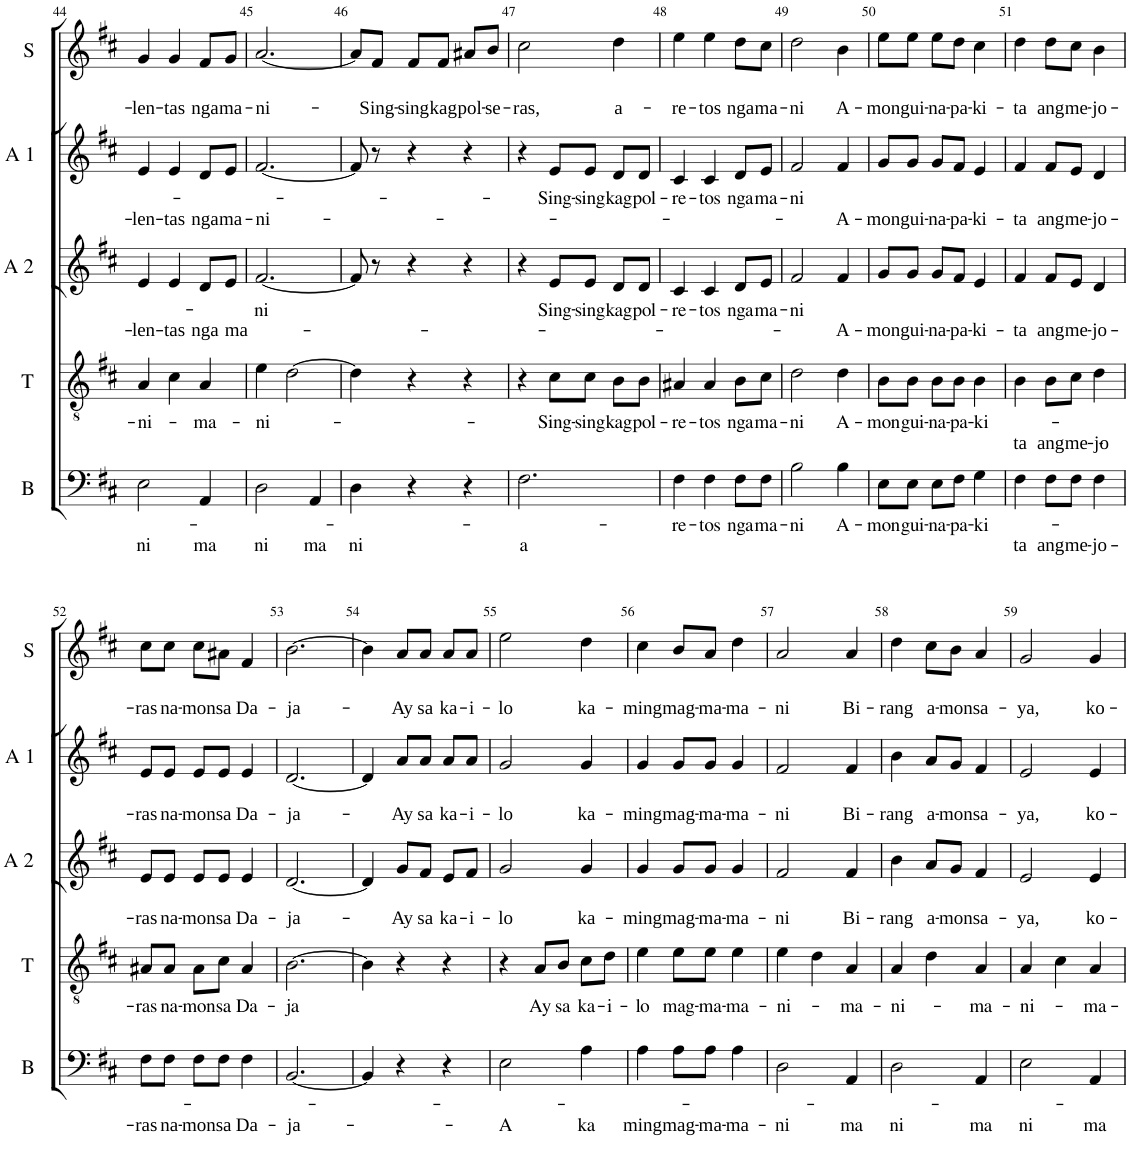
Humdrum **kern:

**kern	**text	**text	**kern	**text	**text	**kern	**text	**text	**kern	**text	**text	**kern	**text	**text
*part5	*part5	*part5	*part4	*part4	*part4	*part3	*part3	*part3	*part2	*part2	*part2	*part1	*part1	*part1
*staff5	*staff5	*staff5	*staff4	*staff4	*staff4	*staff3	*staff3	*staff3	*staff2	*staff2	*staff2	*staff1	*staff1	*staff1
*I"Basse	*	*	*I"Ténor	*	*	*I"Alto 2	*	*	*I"Alto 1	*	*	*I"Soprano	*	*
*I'B	*	*	*I'T	*	*	*I'A 2	*	*	*I'A 1	*	*	*I'S	*	*
!!LO:PB:g=z
*clefF4	*	*	*clefGv2	*	*	*clefG2	*	*	*clefG2	*	*	*clefG2	*	*
*	*	*	*	*	*	*Trd1c2	*	*	*	*	*	*	*	*
*k[f#c#]	*	*	*k[f#c#]	*	*	*k[f#c#]	*	*	*k[f#c#]	*	*	*k[f#c#]	*	*
*b:	*	*	*b:	*	*	*b:	*	*	*b:	*	*	*b:	*	*
*M3/4	*	*	*M3/4	*	*	*M3/4	*	*	*M3/4	*	*	*M3/4	*	*
=44	=44	=44	=44	=44	=44	=44	=44	=44	=44	=44	=44	=44	=44	=44
!	!	!LO:LY:b	!	!LO:LY:b	!	!	!	!LO:LY:b	!	!	!LO:LY:b	!	!	!LO:LY:b
2E\	.	ni	4A/	-ni-	.	4e/	.	-len-	4e/	.	-len-	4g/	.	-len-
!	!	!	!	!	!	!	!	!LO:LY:b	!	!	!LO:LY:b	!	!	!LO:LY:b
.	.	.	4c#\	.	.	4e/	.	-tas	4e/	.	-tas	4g/	.	-tas
!	!	!LO:LY:b	!	!LO:LY:b	!	!	!	!LO:LY:b	!	!	!LO:LY:b	!	!	!LO:LY:b
4AA/	.	ma	4A/	-ma-	.	8d/L	.	nga	8d/L	.	nga	8f#/L	.	nga
!	!	!	!	!	!	!	!	!LO:LY:b	!	!	!LO:LY:b	!	!	!LO:LY:b
.	.	.	.	.	.	8e/J	.	ma-	8e/J	.	ma-	8g/J	.	ma-
=45	=45	=45	=45	=45	=45	=45	=45	=45	=45	=45	=45	=45	=45	=45
!	!	!LO:LY:b	!	!LO:LY:b	!	!	!LO:LY:b	!	!	!	!LO:LY:b	!	!	!LO:LY:b
2D\	.	ni	4e\	-ni-	.	[2.f#/	ni	.	[2.f#/	.	-ni-	[2.a/	.	-ni-
.	.	.	[2d\	.	.	.	.	.	.	.	.	.	.	.
!	!	!LO:LY:b	!	!	!	!	!	!	!	!	!	!	!	!
4AA/	.	ma	.	.	.	.	.	.	.	.	.	.	.	.
=46	=46	=46	=46	=46	=46	=46	=46	=46	=46	=46	=46	=46	=46	=46
!	!	!LO:LY:b	!	!	!	!	!	!	!	!	!	!	!	!
4D\	.	ni	4d\]	.	.	8f#/]	.	.	8f#/]	.	.	8a/L]	.	.
!	!	!	!	!	!	!	!	!	!	!	!	!	!	!LO:LY:b
.	.	.	.	.	.	8r	.	.	8r	.	.	8f#/J	.	-Sing-
!	!	!	!	!	!	!	!	!	!	!	!	!	!	!LO:LY:b
4r	.	.	4r	.	.	4r	.	.	4r	.	.	8f#/L	.	-sing
!	!	!	!	!	!	!	!	!	!	!	!	!	!	!LO:LY:b
.	.	.	.	.	.	.	.	.	.	.	.	8f#/J	.	kag
!	!	!	!	!	!	!	!	!	!	!	!	!	!	!LO:LY:b
4r	.	.	4r	.	.	4r	.	.	4r	.	.	8a#X/L	.	pol-
!	!	!	!	!	!	!	!	!	!	!	!	!	!	!LO:LY:b
.	.	.	.	.	.	.	.	.	.	.	.	8b/J	.	-se-
=47	=47	=47	=47	=47	=47	=47	=47	=47	=47	=47	=47	=47	=47	=47
!	!	!LO:LY:b	!	!	!	!	!	!	!	!	!	!	!	!LO:LY:b
2.F#\	.	a	4r	.	.	4r	.	.	4r	.	.	2cc#\	.	-ras,
!	!	!	!	!LO:LY:b	!	!	!LO:LY:b	!	!	!LO:LY:b	!	!	!	!
.	.	.	8c#\L	-Sing-	.	8e/L	-Sing-	.	8e/L	-Sing-	.	.	.	.
!	!	!	!	!LO:LY:b	!	!	!LO:LY:b	!	!	!LO:LY:b	!	!	!	!
.	.	.	8c#\J	-sing	.	8e/J	-sing	.	8e/J	-sing	.	.	.	.
!	!	!	!	!LO:LY:b	!	!	!LO:LY:b	!	!	!LO:LY:b	!	!	!	!LO:LY:b
.	.	.	8B\L	kag	.	8d/L	kag	.	8d/L	kag	.	4dd\	.	a-
!	!	!	!	!LO:LY:b	!	!	!LO:LY:b	!	!	!LO:LY:b	!	!	!	!
.	.	.	8B\J	pol-	.	8d/J	pol-	.	8d/J	pol-	.	.	.	.
=48	=48	=48	=48	=48	=48	=48	=48	=48	=48	=48	=48	=48	=48	=48
!	!LO:LY:b	!	!	!LO:LY:b	!	!	!LO:LY:b	!	!	!LO:LY:b	!	!	!	!LO:LY:b
4F#\	-re-	.	4A#X/	-re-	.	4c#/	-re-	.	4c#/	-re-	.	4ee\	.	-re-
!	!LO:LY:b	!	!	!LO:LY:b	!	!	!LO:LY:b	!	!	!LO:LY:b	!	!	!	!LO:LY:b
4F#\	-tos	.	4A#/	-tos	.	4c#/	-tos	.	4c#/	-tos	.	4ee\	.	-tos
!	!LO:LY:b	!	!	!LO:LY:b	!	!	!LO:LY:b	!	!	!LO:LY:b	!	!	!	!LO:LY:b
8F#\L	nga	.	8B\L	nga	.	8d/L	nga	.	8d/L	nga	.	8dd\L	.	nga
!	!LO:LY:b	!	!	!LO:LY:b	!	!	!LO:LY:b	!	!	!LO:LY:b	!	!	!	!LO:LY:b
8F#\J	ma-	.	8c#\J	ma-	.	8e/J	ma-	.	8e/J	ma-	.	8cc#\J	.	ma-
=49	=49	=49	=49	=49	=49	=49	=49	=49	=49	=49	=49	=49	=49	=49
!	!LO:LY:b	!	!	!LO:LY:b	!	!	!LO:LY:b	!	!	!LO:LY:b	!	!	!	!LO:LY:b
2B\	-ni	.	2d\	-ni	.	2f#/	-ni	.	2f#/	-ni	.	2dd\	.	-ni
!	!LO:LY:b	!	!	!LO:LY:b	!	!	!	!LO:LY:b	!	!	!LO:LY:b	!	!	!LO:LY:b
4B\	A-	.	4d\	A-	.	4f#/	.	A-	4f#/	.	A-	4b\	.	A-
=50	=50	=50	=50	=50	=50	=50	=50	=50	=50	=50	=50	=50	=50	=50
!	!LO:LY:b	!	!	!LO:LY:b	!	!	!	!LO:LY:b	!	!	!LO:LY:b	!	!	!LO:LY:b
8E\L	-mon	.	8B\L	-mon	.	8g/L	.	-mon	8g/L	.	-mon	8ee\L	.	-mon
!	!LO:LY:b	!	!	!LO:LY:b	!	!	!	!LO:LY:b	!	!	!LO:LY:b	!	!	!LO:LY:b
8E\J	gui-	.	8B\J	gui-	.	8g/J	.	gui-	8g/J	.	gui-	8ee\J	.	gui-
!	!LO:LY:b	!	!	!LO:LY:b	!	!	!	!LO:LY:b	!	!	!LO:LY:b	!	!	!LO:LY:b
8E\L	-na-	.	8B\L	-na-	.	8g/L	.	-na-	8g/L	.	-na-	8ee\L	.	-na-
!	!LO:LY:b	!	!	!LO:LY:b	!	!	!	!LO:LY:b	!	!	!LO:LY:b	!	!	!LO:LY:b
8F#\J	-pa-	.	8B\J	-pa-	.	8f#/J	.	-pa-	8f#/J	.	-pa-	8dd\J	.	-pa-
!	!LO:LY:b	!	!	!LO:LY:b	!	!	!	!LO:LY:b	!	!	!LO:LY:b	!	!	!LO:LY:b
4G\	-ki-	.	4B\	-ki-	.	4e/	.	-ki-	4e/	.	-ki-	4cc#\	.	-ki-
=51	=51	=51	=51	=51	=51	=51	=51	=51	=51	=51	=51	=51	=51	=51
!	!	!LO:LY:b	!	!	!LO:LY:b	!	!	!LO:LY:b	!	!	!LO:LY:b	!	!	!LO:LY:b
4F#\	.	-ta	4B\	.	-ta	4f#/	.	-ta	4f#/	.	-ta	4dd\	.	-ta
!	!	!LO:LY:b	!	!	!LO:LY:b	!	!	!LO:LY:b	!	!	!LO:LY:b	!	!	!LO:LY:b
8F#\L	.	ang	8B\L	.	ang	8f#/L	.	ang	8f#/L	.	ang	8dd\L	.	ang
!	!	!LO:LY:b	!	!	!LO:LY:b	!	!	!LO:LY:b	!	!	!LO:LY:b	!	!	!LO:LY:b
8F#\J	.	me-	8c#\J	.	me-	8e/J	.	me-	8e/J	.	me-	8cc#\J	.	me-
!	!	!LO:LY:b	!	!	!LO:LY:b	!	!	!LO:LY:b	!	!	!LO:LY:b	!	!	!LO:LY:b
4F#\	.	-jo-	4d\	.	-jo-	4d/	.	-jo-	4d/	.	-jo-	4b\	.	-jo-
!!LO:LB:g=z
=52	=52	=52	=52	=52	=52	=52	=52	=52	=52	=52	=52	=52	=52	=52
!	!	!LO:LY:b	!	!LO:LY:b	!	!	!	!LO:LY:b	!	!	!LO:LY:b	!	!	!LO:LY:b
8F#\L	.	-ras	8A#X/L	-ras	.	8e/L	.	-ras	8e/L	.	-ras	8cc#\L	.	-ras
!	!	!LO:LY:b	!	!LO:LY:b	!	!	!	!LO:LY:b	!	!	!LO:LY:b	!	!	!LO:LY:b
8F#\J	.	na-	8A#/J	na-	.	8e/J	.	na-	8e/J	.	na-	8cc#\J	.	na-
!	!	!LO:LY:b	!	!LO:LY:b	!	!	!	!LO:LY:b	!	!	!LO:LY:b	!	!	!LO:LY:b
8F#\L	.	-mon	8A#\L	-mon	.	8e/L	.	-mon	8e/L	.	-mon	8cc#\L	.	-mon
!	!	!LO:LY:b	!	!LO:LY:b	!	!	!	!LO:LY:b	!	!	!LO:LY:b	!	!	!LO:LY:b
8F#\J	.	sa	8c#\J	sa	.	8e/J	.	sa	8e/J	.	sa	8a#X\J	.	sa
!	!	!LO:LY:b	!	!LO:LY:b	!	!	!	!LO:LY:b	!	!	!LO:LY:b	!	!	!LO:LY:b
4F#\	.	Da-	4A#/	Da-	.	4e/	.	Da-	4e/	.	Da-	4f#/	.	Da-
=53	=53	=53	=53	=53	=53	=53	=53	=53	=53	=53	=53	=53	=53	=53
!	!	!LO:LY:b	!	!LO:LY:b	!	!	!	!LO:LY:b	!	!	!LO:LY:b	!	!	!LO:LY:b
[2.BB/	.	-ja-	[2.B\	-ja	.	[2.d/	.	-ja-	[2.d/	.	-ja-	[2.b\	.	-ja-
=54	=54	=54	=54	=54	=54	=54	=54	=54	=54	=54	=54	=54	=54	=54
4BB/]	.	.	4B\]	.	.	4d/]	.	.	4d/]	.	.	4b\]	.	.
!	!	!	!	!	!	!	!	!LO:LY:b	!	!	!LO:LY:b	!	!	!LO:LY:b
4r	.	.	4r	.	.	8g/L	.	-Ay	8a/L	.	-Ay	8a/L	.	-Ay
!	!	!	!	!	!	!	!	!LO:LY:b	!	!	!LO:LY:b	!	!	!LO:LY:b
.	.	.	.	.	.	8f#/J	.	sa	8a/J	.	sa	8a/J	.	sa
!	!	!	!	!	!	!	!	!LO:LY:b	!	!	!LO:LY:b	!	!	!LO:LY:b
4r	.	.	4r	.	.	8e/L	.	ka-	8a/L	.	ka-	8a/L	.	ka-
!	!	!	!	!	!	!	!	!LO:LY:b	!	!	!LO:LY:b	!	!	!LO:LY:b
.	.	.	.	.	.	8f#/J	.	-i-	8a/J	.	-i-	8a/J	.	-i-
=55	=55	=55	=55	=55	=55	=55	=55	=55	=55	=55	=55	=55	=55	=55
!	!	!LO:LY:b	!	!	!	!	!	!LO:LY:b	!	!	!LO:LY:b	!	!	!LO:LY:b
2E\	.	A	4r	.	.	2g/	.	-lo	2g/	.	-lo	2ee\	.	-lo
!	!	!	!	!LO:LY:b	!	!	!	!	!	!	!	!	!	!
.	.	.	8A/L	-Ay	.	.	.	.	.	.	.	.	.	.
!	!	!	!	!LO:LY:b	!	!	!	!	!	!	!	!	!	!
.	.	.	8B/J	sa	.	.	.	.	.	.	.	.	.	.
!	!	!LO:LY:b	!	!LO:LY:b	!	!	!	!LO:LY:b	!	!	!LO:LY:b	!	!	!LO:LY:b
4A\	.	ka	8c#\L	ka-	.	4g/	.	ka-	4g/	.	ka-	4dd\	.	ka-
!	!	!	!	!LO:LY:b	!	!	!	!	!	!	!	!	!	!
.	.	.	8d\J	-i-	.	.	.	.	.	.	.	.	.	.
=56	=56	=56	=56	=56	=56	=56	=56	=56	=56	=56	=56	=56	=56	=56
!	!	!LO:LY:b	!	!LO:LY:b	!	!	!	!LO:LY:b	!	!	!LO:LY:b	!	!	!LO:LY:b
4A\	.	-ming	4e\	-lo	.	4g/	.	-ming	4g/	.	-ming	4cc#\	.	-ming
!	!	!LO:LY:b	!	!LO:LY:b	!	!	!	!LO:LY:b	!	!	!LO:LY:b	!	!	!LO:LY:b
8A\L	.	mag-	8e\L	mag-	.	8g/L	.	mag-	8g/L	.	mag-	8b/L	.	mag-
!	!	!LO:LY:b	!	!LO:LY:b	!	!	!	!LO:LY:b	!	!	!LO:LY:b	!	!	!LO:LY:b
8A\J	.	-ma-	8e\J	-ma-	.	8g/J	.	-ma-	8g/J	.	-ma-	8a/J	.	-ma-
!	!	!LO:LY:b	!	!LO:LY:b	!	!	!	!LO:LY:b	!	!	!LO:LY:b	!	!	!LO:LY:b
4A\	.	-ma-	4e\	-ma-	.	4g/	.	-ma-	4g/	.	-ma-	4dd\	.	-ma-
=57	=57	=57	=57	=57	=57	=57	=57	=57	=57	=57	=57	=57	=57	=57
!	!	!LO:LY:b	!	!LO:LY:b	!	!	!	!LO:LY:b	!	!	!LO:LY:b	!	!	!LO:LY:b
2D\	.	-ni	4e\	-ni-	.	2f#/	.	-ni	2f#/	.	-ni	2a/	.	-ni
.	.	.	4d\	.	.	.	.	.	.	.	.	.	.	.
!	!	!LO:LY:b	!	!LO:LY:b	!	!	!	!LO:LY:b	!	!	!LO:LY:b	!	!	!LO:LY:b
4AA/	.	ma	4A/	-ma-	.	4f#/	.	Bi-	4f#/	.	Bi-	4a/	.	Bi-
=58	=58	=58	=58	=58	=58	=58	=58	=58	=58	=58	=58	=58	=58	=58
!	!	!LO:LY:b	!	!LO:LY:b	!	!	!	!LO:LY:b	!	!	!LO:LY:b	!	!	!LO:LY:b
2D\	.	ni	4A/	-ni-	.	4b\	.	-rang	4b\	.	-rang	4dd\	.	-rang
!	!	!	!	!	!	!	!	!LO:LY:b	!	!	!LO:LY:b	!	!	!LO:LY:b
.	.	.	4d\	.	.	8a/L	.	a-	8a/L	.	a-	8cc#\L	.	a-
!	!	!	!	!	!	!	!	!LO:LY:b	!	!	!LO:LY:b	!	!	!LO:LY:b
.	.	.	.	.	.	8g/J	.	-mon	8g/J	.	-mon	8b\J	.	-mon
!	!	!LO:LY:b	!	!LO:LY:b	!	!	!	!LO:LY:b	!	!	!LO:LY:b	!	!	!LO:LY:b
4AA/	.	ma	4A/	-ma-	.	4f#/	.	sa-	4f#/	.	sa-	4a/	.	sa-
=59	=59	=59	=59	=59	=59	=59	=59	=59	=59	=59	=59	=59	=59	=59
!	!	!LO:LY:b	!	!LO:LY:b	!	!	!	!LO:LY:b	!	!	!LO:LY:b	!	!	!LO:LY:b
2E\	.	ni	4A/	-ni-	.	2e/	.	-ya,	2e/	.	-ya,	2g/	.	-ya,
.	.	.	4c#\	.	.	.	.	.	.	.	.	.	.	.
!	!	!LO:LY:b	!	!LO:LY:b	!	!	!	!LO:LY:b	!	!	!LO:LY:b	!	!	!LO:LY:b
4AA/	.	ma	4A/	-ma-	.	4e/	.	ko-	4e/	.	ko-	4g/	.	ko-
=	=	=	=	=	=	=	=	=	=	=	=	=	=	=
*-	*-	*-	*-	*-	*-	*-	*-	*-	*-	*-	*-	*-	*-	*-
